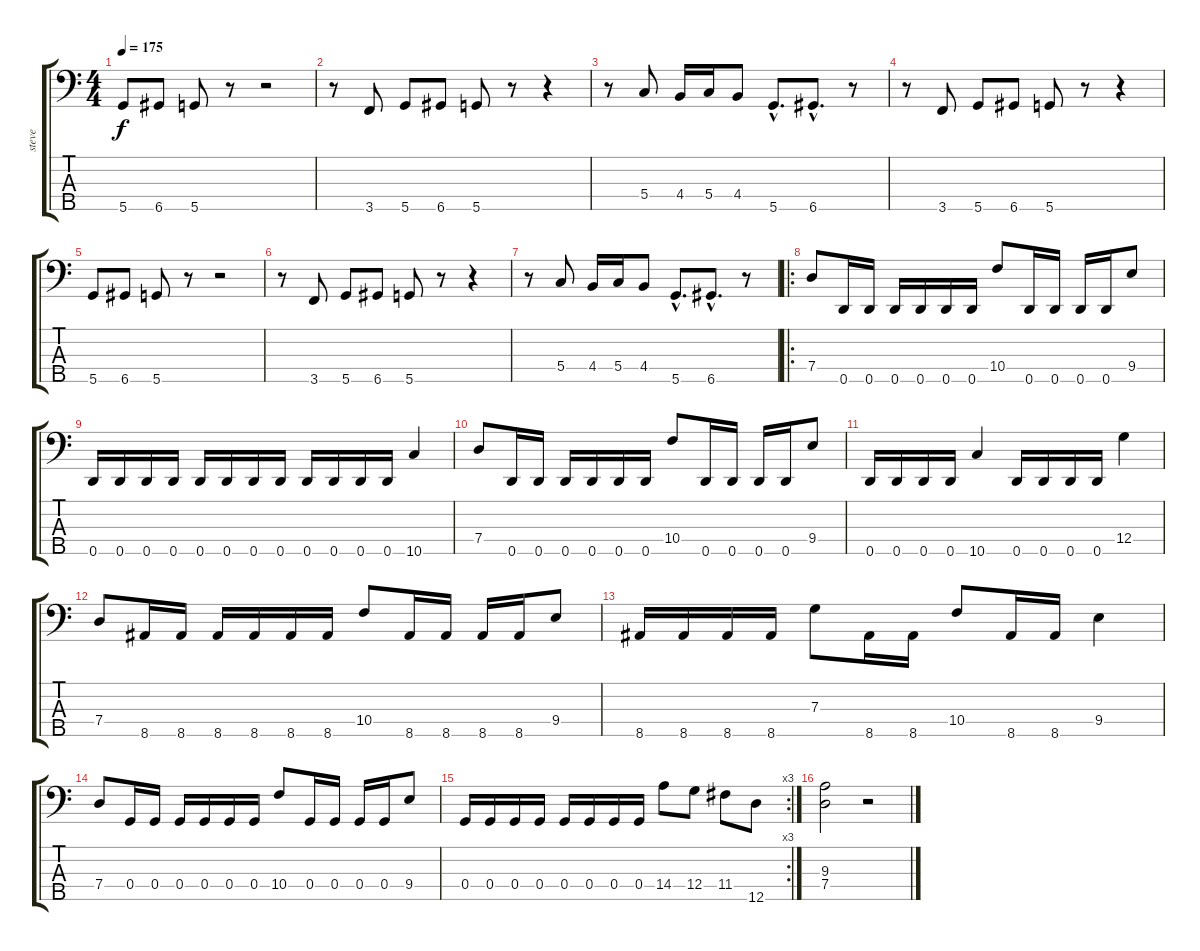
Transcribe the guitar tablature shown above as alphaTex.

\track ("steve" "steve") {instrument electricbassfinger}
\staff {score tabs}
\tuning (Bb2 F2 C2 G1 D1) {hide}
\ts (4 4)
\tempo 175
\clef f4
\ks c
5.5.8{dy f} 6.5.8 5.5.8 r.8 r.2 |
r.8 3.5.8 5.5.8 6.5.8 5.5.8 r.8 r.4 |
r.8 5.4.8 4.4.16 5.4.16 4.4.8 5.5{hac}.8{d} 6.5{hac}.8{d} r.8 |
r.8 3.5.8 5.5.8 6.5.8 5.5.8 r.8 r.4 |
5.5.8 6.5.8 5.5.8 r.8 r.2 |
r.8 3.5.8 5.5.8 6.5.8 5.5.8 r.8 r.4 |
r.8 5.4.8 4.4.16 5.4.16 4.4.8 5.5{hac}.8{d} 6.5{hac}.8{d} r.8 |
\ro
7.4.8 0.5.16 0.5.16 0.5.16 0.5.16 0.5.16 0.5.16 10.4.8 0.5.16 0.5.16 0.5.16 0.5.16 9.4.8 |
0.5.16 0.5.16 0.5.16 0.5.16 0.5.16 0.5.16 0.5.16 0.5.16 0.5.16 0.5.16 0.5.16 0.5.16 10.5.4 |
7.4.8 0.5.16 0.5.16 0.5.16 0.5.16 0.5.16 0.5.16 10.4.8 0.5.16 0.5.16 0.5.16 0.5.16 9.4.8 |
0.5.16 0.5.16 0.5.16 0.5.16 10.5.4 0.5.16 0.5.16 0.5.16 0.5.16 12.4.4 |
7.4.8 8.5.16 8.5.16 8.5.16 8.5.16 8.5.16 8.5.16 10.4.8 8.5.16 8.5.16 8.5.16 8.5.16 9.4.8 |
8.5.16 8.5.16 8.5.16 8.5.16 7.3.8 8.5.16 8.5.16 10.4.8 8.5.16 8.5.16 9.4.4 |
7.4.8 0.4.16 0.4.16 0.4.16 0.4.16 0.4.16 0.4.16 10.4.8 0.4.16 0.4.16 0.4.16 0.4.16 9.4.8 |
\rc 3
0.4.16 0.4.16 0.4.16 0.4.16 0.4.16 0.4.16 0.4.16 0.4.16 14.4.8 12.4.8 11.4.8 12.5.8 |
(9.3 7.4).2 r.2
